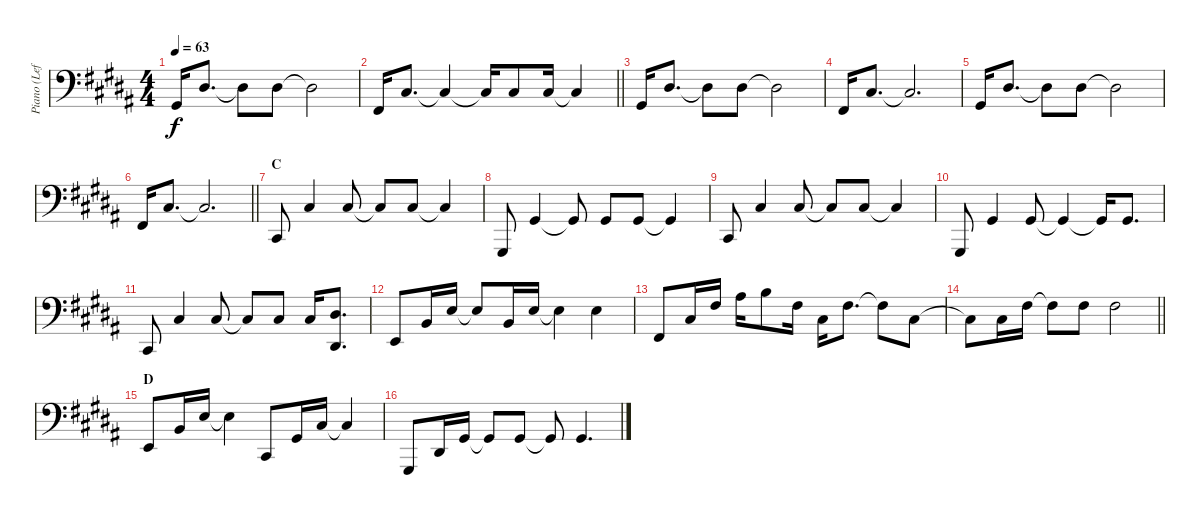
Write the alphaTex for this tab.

\track ("Piano (Left)" "Piano (Lef") {instrument acousticgrandpiano}
\staff {score}
\tuning (G2 D2 A1 E0) {hide}
\ts (4 4)
\tempo 63
\clef f4
\ks b
6.2.16{dy f} 8.1.8{d} 8.1{t}.8 8.1.8 8.1{t}.2 |
\barLineRight lightlight
9.3.16 6.1.8{d} 6.1{t}.4 6.1{t}.16 6.1.8 6.1.16 6.1{t}.4 |
6.2.16 8.1.8{d} 8.1{t}.8 8.1.8 8.1{t}.2 |
9.3.16 6.1.8{d} 6.1{t}.2{d} |
6.2.16 8.1.8{d} 8.1{t}.8 8.1.8 8.1{t}.2 |
\barLineRight lightlight
9.3.16 6.1.8{d} 6.1{t}.2{d} |
\section ("" "C")
4.3.8 6.1.4 6.1.8 6.1{t}.8 6.1.8 6.1{t}.4 |
16.4.8 11.3.4 11.3{t}.8 11.3.8 11.3.8 11.3{t}.4 |
4.3.8 6.1.4 6.1.8 6.1{t}.8 6.1.8 6.1{t}.4 |
16.4.8 11.3.4 11.3.8 11.3{t}.4 11.3{t}.16 1.1.8{d} |
4.3.8 6.1.4 6.1.8 6.1{t}.8 6.1.8 6.1.16 (8.1 6.3).8{d} |
7.3.8 4.1.16 9.1.16 9.1{t}.8 9.2.16 9.1.16 9.1{t}.4 9.1.4 |
9.3.8 11.2.16 11.1.16 15.1.16 16.1.8 16.2.16 16.3.16 16.2.8{d} 16.2{t}.8 16.3.8 |
\barLineRight lightlight
16.3{t}.8 16.3.16 16.2.16 16.2{t}.8 16.2.8 16.2.2 |
\section ("" "D")
7.3.8 9.2.16 9.1.16 9.1{t}.4 4.3.8 1.1.16 6.1.16 6.1{t}.4 |
16.4.8 6.3.16 6.2.16 6.2{t}.8 6.2.8 6.2{t}.8 6.2.4{d}
